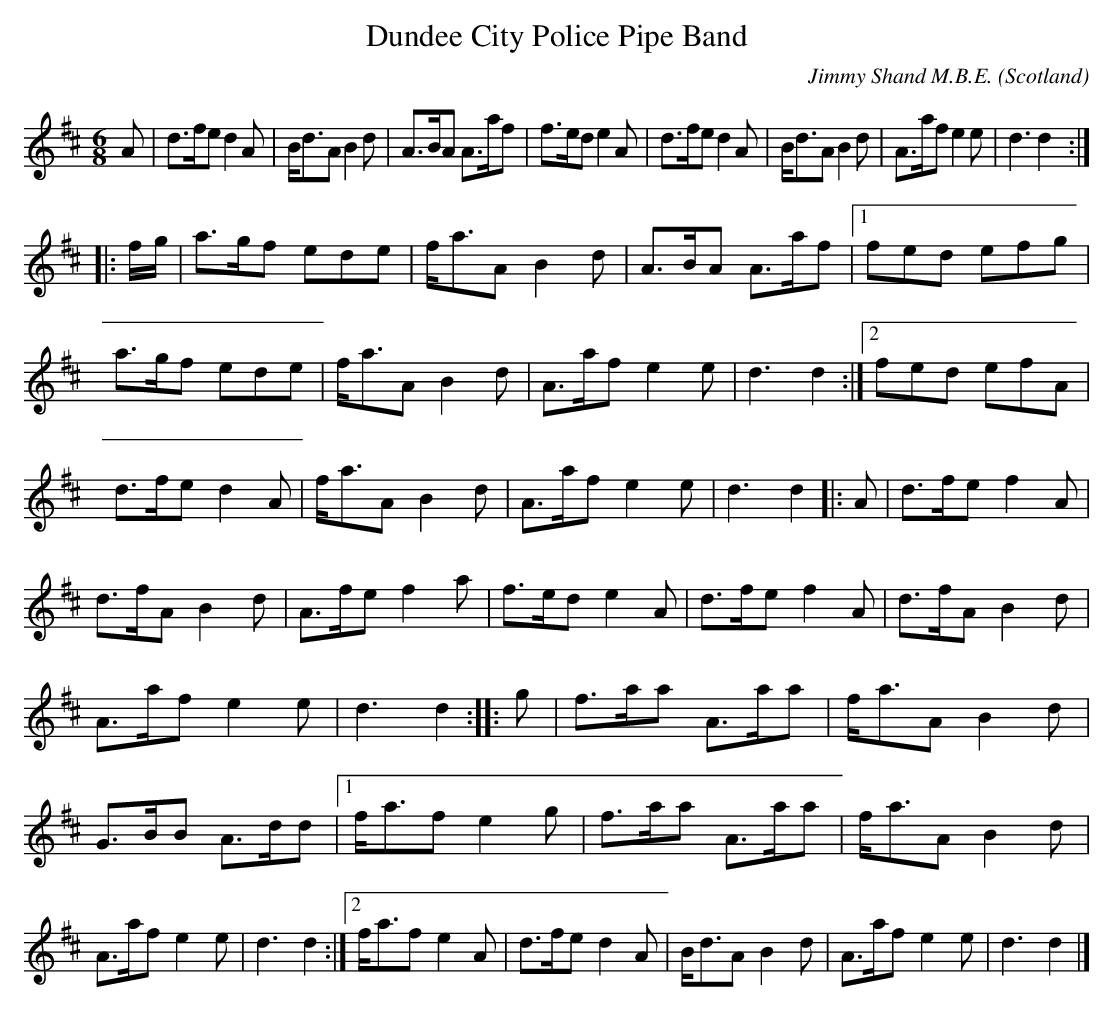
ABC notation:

X:1
T:Dundee City Police Pipe Band
C:Jimmy Shand M.B.E.
M:6/8
O:Scotland
K:D major
A|\
d>fe d2A|B<dA B2d|A>BA A>af|f>ed e2A|\
d>fe d2A|B<dA B2d|A>af e2e|d3 d2::
f/g/|\
a>gf ede|f<aA B2d|A>BA A>af|1\
fed efg|a>gf ede|f<aA B2d|A>af e2e|d3 d2:|2\
fed efA|d>fe d2A|f<aA B2d|A>af e2e|d3 d2|:\
A|\
d>fe f2A|d>fA B2d|A>fe f2a|f>ed e2A|\
d>fe f2A|d>fA B2d|A>af e2e|d3 d2::\
g|\
f>aa A>aa|f<aA B2d|G>BB A>dd|1\
f<af e2g|f>aa A>aa|f<aA B2d|A>af e2e|d3 d2:|2\
f<af e2A|d>fe d2A|B<dA B2d|A>af e2e|d3 d2|]
